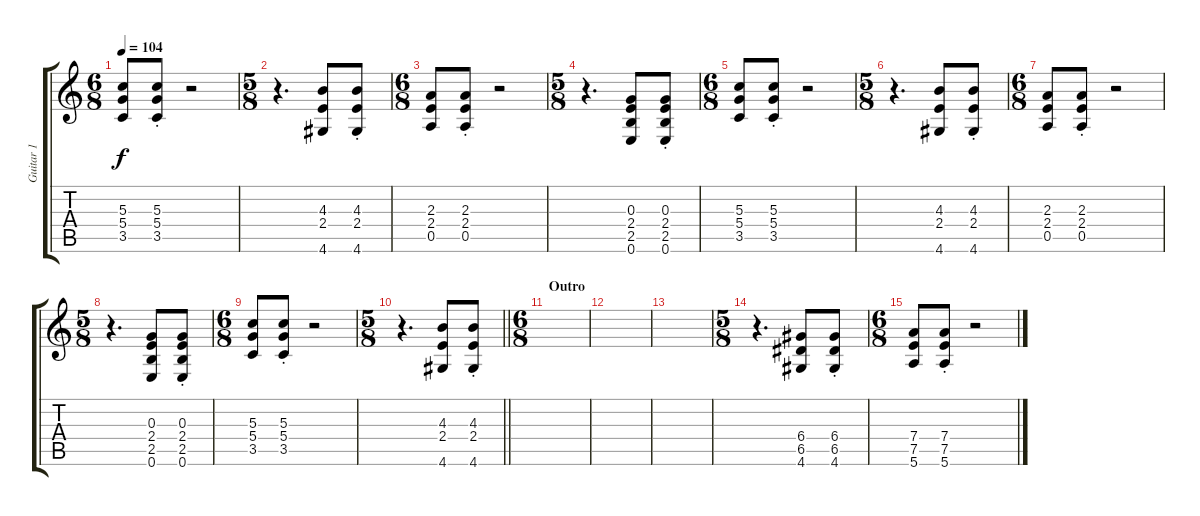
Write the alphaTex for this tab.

\track ("Guitar 1" "Guitar 1") {instrument distortionguitar}
\staff {score tabs}
\tuning (E4 B3 G3 D3 A2 E2) {hide}
\ts (6 8)
\tempo 104
\clef g2
\ks c
(5.3 5.4 3.5).8{dy f} (5.3{st} 5.4{st} 3.5{st}).8 r.2 |
\ts (5 8)
r.4{d} (4.3 2.4 4.6).8 (4.3{st} 2.4{st} 4.6{st}).8 |
\ts (6 8)
(2.3 2.4 0.5).8 (2.3{st} 2.4{st} 0.5{st}).8 r.2 |
\ts (5 8)
r.4{d} (0.3 2.4 2.5 0.6).8 (0.3{st} 2.4{st} 2.5{st} 0.6{st}).8 |
\ts (6 8)
(5.3 5.4 3.5).8 (5.3{st} 5.4{st} 3.5{st}).8 r.2 |
\ts (5 8)
r.4{d} (4.3 2.4 4.6).8 (4.3{st} 2.4{st} 4.6{st}).8 |
\ts (6 8)
(2.3 2.4 0.5).8 (2.3{st} 2.4{st} 0.5{st}).8 r.2 |
\ts (5 8)
r.4{d} (0.3 2.4 2.5 0.6).8 (0.3{st} 2.4{st} 2.5{st} 0.6{st}).8 |
\ts (6 8)
(5.3 5.4 3.5).8 (5.3{st} 5.4{st} 3.5{st}).8 r.2 |
\ts (5 8)
\barLineRight lightlight
r.4{d} (4.3 2.4 4.6).8 (4.3{st} 2.4{st} 4.6{st}).8 |
\ts (6 8)
\section ("" "Outro")
|
|
|
\ts (5 8)
r.4{d} (6.4 6.5 4.6).8 (6.4{st} 6.5{st} 4.6{st}).8 |
\ts (6 8)
(7.4 7.5 5.6).8 (7.4{st} 7.5{st} 5.6{st}).8 r.2
